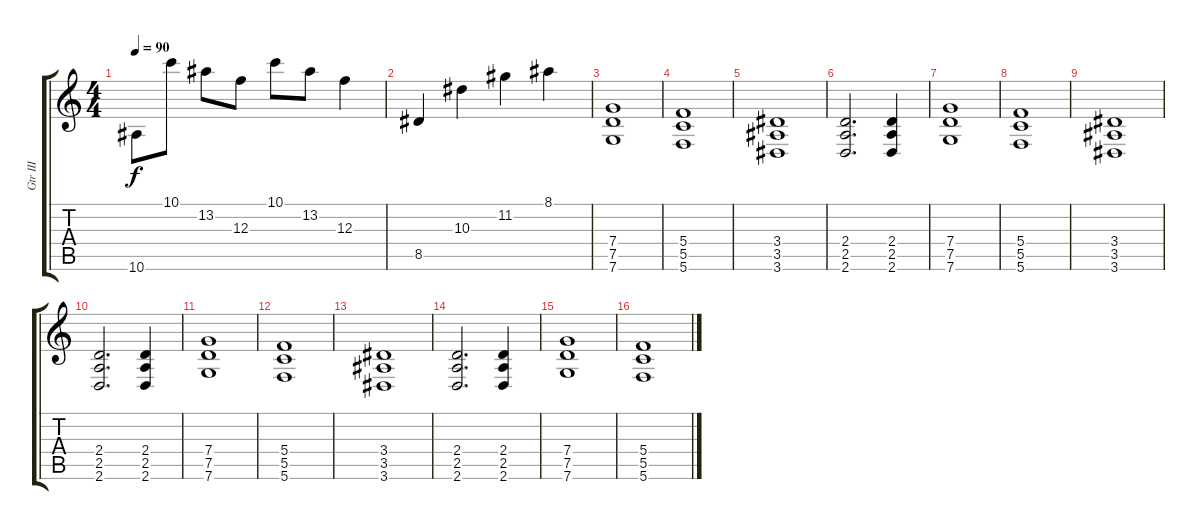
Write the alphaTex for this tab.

\track ("Gtr III" "Gtr III") {instrument overdrivenguitar}
\staff {score tabs}
\tuning (D4 A3 F3 C3 G2 C2) {hide}
\ts (4 4)
\tempo 90
\clef g2
\ks c
10.6.8{dy f} 10.1.8 13.2.8 12.3.8 10.1.8 13.2.8 12.3.4 |
8.5.4 10.3.4 11.2.4 8.1.4 |
(7.4 7.5 7.6).1 |
(5.4 5.5 5.6).1 |
(3.4 3.5 3.6).1 |
(2.4 2.5 2.6).2{d} (2.4 2.5 2.6).4 |
(7.4 7.5 7.6).1 |
(5.4 5.5 5.6).1 |
(3.4 3.5 3.6).1 |
(2.4 2.5 2.6).2{d} (2.4 2.5 2.6).4 |
(7.4 7.5 7.6).1 |
(5.4 5.5 5.6).1 |
(3.4 3.5 3.6).1 |
(2.4 2.5 2.6).2{d} (2.4 2.5 2.6).4 |
(7.4 7.5 7.6).1 |
(5.4 5.5 5.6).1
